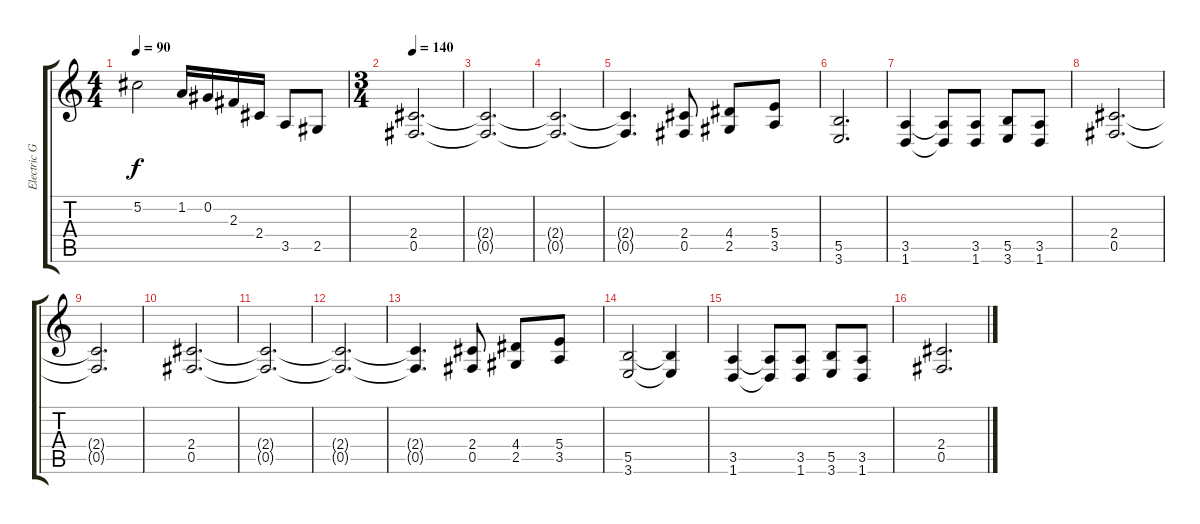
\track ("Electric Guitar 2" "Electric G") {instrument distortionguitar}
\staff {score tabs}
\tuning (Db4 Ab3 E3 B2 Gb2 Db2) {hide}
\ts (4 4)
\tempo 90
\clef g2
\ks c
5.2.2{dy f} 1.2.16 0.2.16 2.3.16 2.4.16 3.5.8 2.5.8 |
\ts (3 4)
\tempo 140
(2.4 0.5).2{d} |
(2.4{t} 0.5{t}).2{d} |
(2.4{t} 0.5{t}).2{d} |
(2.4{t} 0.5{t}).4{d} (2.4 0.5).8 (4.4 2.5).8 (5.4 3.5).8 |
(5.5 3.6).2{d} |
(3.5 1.6).4 (3.5{t} 1.6{t}).8 (3.5 1.6).8 (5.5 3.6).8 (3.5 1.6).8 |
(2.4 0.5).2{d} |
(2.4{t} 0.5{t}).2{d} |
(2.4 0.5).2{d} |
(2.4{t} 0.5{t}).2{d} |
(2.4{t} 0.5{t}).2{d} |
(2.4{t} 0.5{t}).4{d} (2.4 0.5).8 (4.4 2.5).8 (5.4 3.5).8 |
(5.5 3.6).2 (5.5{t} 3.6{t}).4 |
(3.5 1.6).4 (3.5{t} 1.6{t}).8 (3.5 1.6).8 (5.5 3.6).8 (3.5 1.6).8 |
(2.4 0.5).2{d}
